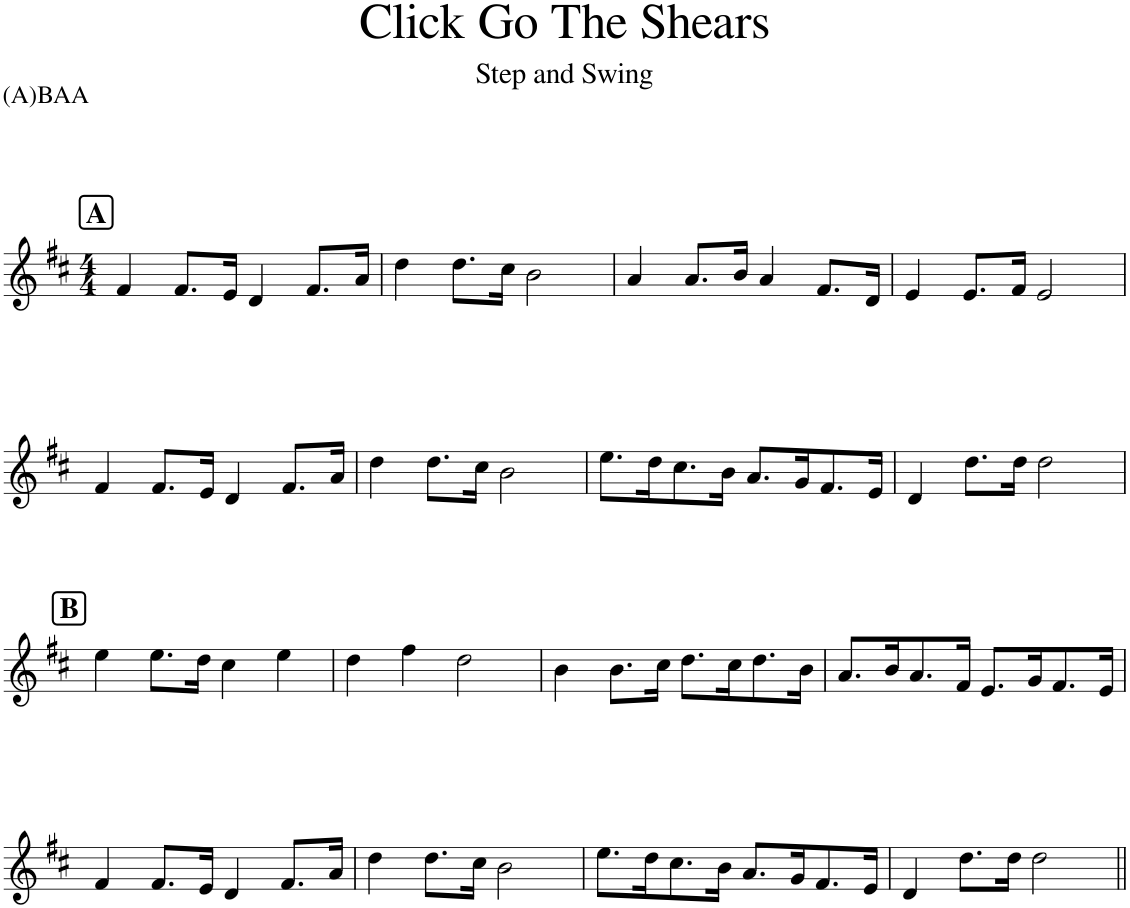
**kern
*part1
*staff1
*I"Piano
*I'Pno
*clefG2
*k[f#c#]
*D:
*M4/4
!!LO:REH:place=s1:a:B:cj:fs=14:t=A
=1
4f#/
8.f#/L
16e/Jk
4d/
8.f#/L
16a/Jk
=2
4dd\
8.dd\L
16cc#\Jk
2b\
=3
4a/
8.a/L
16b/Jk
4a/
8.f#/L
16d/Jk
=4
4e/
8.e/L
16f#/Jk
2e/
!!LO:LB:g=z
=5
4f#/
8.f#/L
16e/Jk
4d/
8.f#/L
16a/Jk
=6
4dd\
8.dd\L
16cc#\Jk
2b\
=7
8.ee\L
16dd\K
8.cc#\
16b\Jk
8.a/L
16g/K
8.f#/
16e/Jk
=8
4d/
8.dd\L
16dd\Jk
2dd\
!!LO:LB:g=z
!!LO:REH:place=s1:a:B:cj:fs=14:t=B
=9
4ee\
8.ee\L
16dd\Jk
4cc#\
4ee\
=10
4dd\
4ff#\
2dd\
=11
4b\
8.b\L
16cc#\Jk
8.dd\L
16cc#\K
8.dd\
16b\Jk
=12
8.a/L
16b/K
8.a/
16f#/Jk
8.e/L
16g/K
8.f#/
16e/Jk
!!LO:LB:g=z
=13
4f#/
8.f#/L
16e/Jk
4d/
8.f#/L
16a/Jk
=14
4dd\
8.dd\L
16cc#\Jk
2b\
=15
8.ee\L
16dd\K
8.cc#\
16b\Jk
8.a/L
16g/K
8.f#/
16e/Jk
=16
4d/
8.dd\L
16dd\Jk
2dd\
=||
*-
